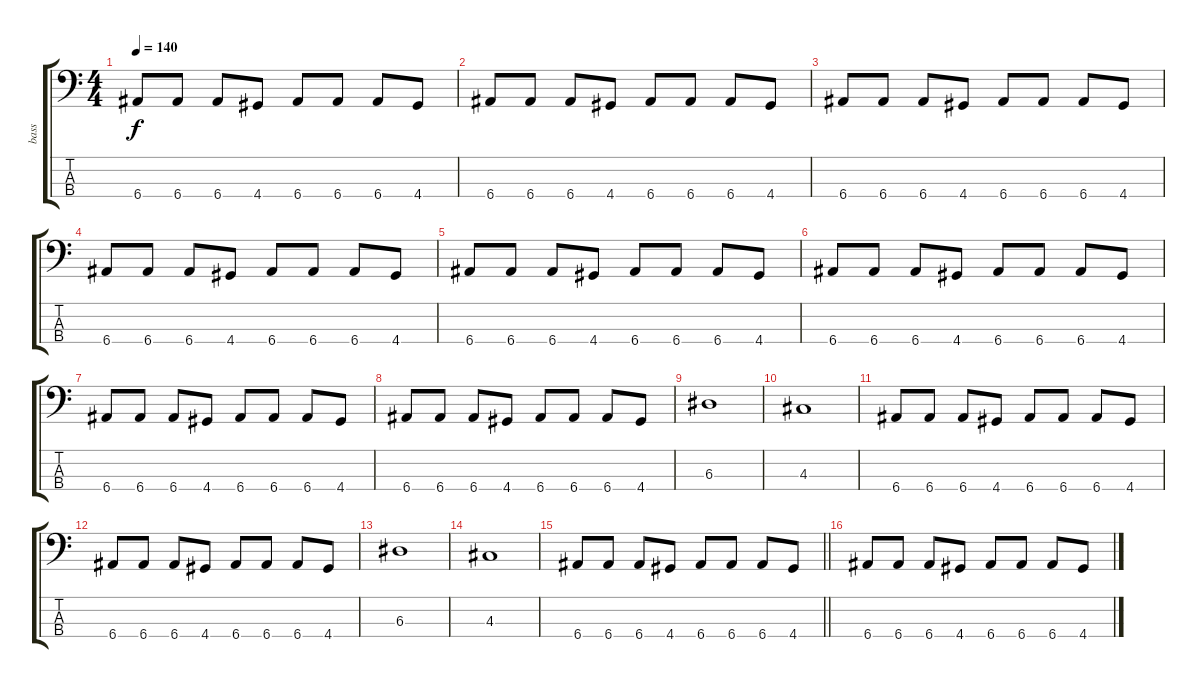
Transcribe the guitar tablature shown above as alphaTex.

\track ("bass" "bass") {instrument electricbassfinger}
\staff {score tabs}
\tuning (G2 D2 A1 E1) {hide}
\ts (4 4)
\tempo 140
\clef f4
\ks c
6.4.8{dy f} 6.4.8 6.4.8 4.4.8 6.4.8 6.4.8 6.4.8 4.4.8 |
6.4.8 6.4.8 6.4.8 4.4.8 6.4.8 6.4.8 6.4.8 4.4.8 |
6.4.8 6.4.8 6.4.8 4.4.8 6.4.8 6.4.8 6.4.8 4.4.8 |
6.4.8 6.4.8 6.4.8 4.4.8 6.4.8 6.4.8 6.4.8 4.4.8 |
6.4.8 6.4.8 6.4.8 4.4.8 6.4.8 6.4.8 6.4.8 4.4.8 |
6.4.8 6.4.8 6.4.8 4.4.8 6.4.8 6.4.8 6.4.8 4.4.8 |
6.4.8 6.4.8 6.4.8 4.4.8 6.4.8 6.4.8 6.4.8 4.4.8 |
6.4.8 6.4.8 6.4.8 4.4.8 6.4.8 6.4.8 6.4.8 4.4.8 |
6.3.1 |
4.3.1 |
6.4.8 6.4.8 6.4.8 4.4.8 6.4.8 6.4.8 6.4.8 4.4.8 |
6.4.8 6.4.8 6.4.8 4.4.8 6.4.8 6.4.8 6.4.8 4.4.8 |
6.3.1 |
4.3.1 |
\barLineRight lightlight
6.4.8 6.4.8 6.4.8 4.4.8 6.4.8 6.4.8 6.4.8 4.4.8 |
6.4.8 6.4.8 6.4.8 4.4.8 6.4.8 6.4.8 6.4.8 4.4.8
